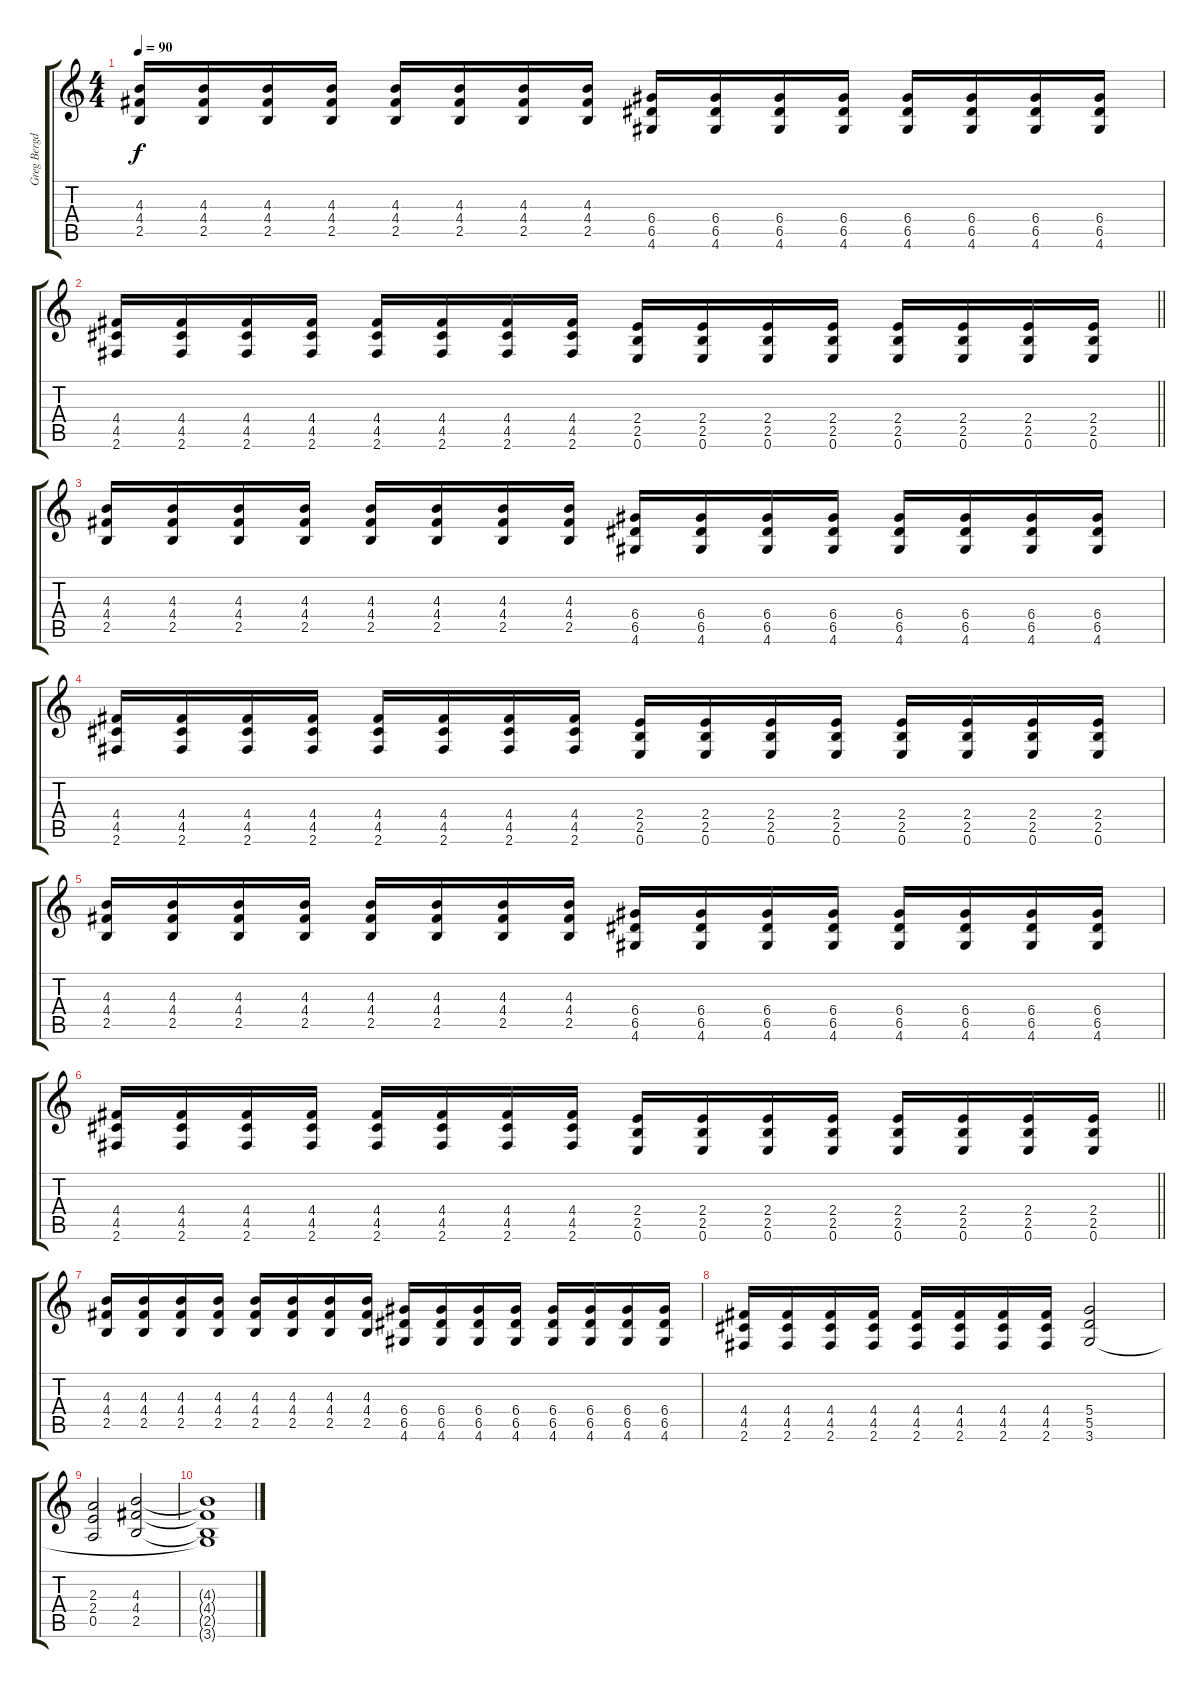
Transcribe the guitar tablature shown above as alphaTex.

\track ("Greg Bergdorf - Guitar" "Greg Bergd") {instrument distortionguitar}
\staff {score tabs}
\tuning (E4 B3 G3 D3 A2 E2) {hide}
\ts (4 4)
\tempo 90
\clef g2
\ks c
(4.3 4.4 2.5).16{dy f} (4.3 4.4 2.5).16 (4.3 4.4 2.5).16 (4.3 4.4 2.5).16 (4.3 4.4 2.5).16 (4.3 4.4 2.5).16 (4.3 4.4 2.5).16 (4.3 4.4 2.5).16 (6.4 6.5 4.6).16 (6.4 6.5 4.6).16 (6.4 6.5 4.6).16 (6.4 6.5 4.6).16 (6.4 6.5 4.6).16 (6.4 6.5 4.6).16 (6.4 6.5 4.6).16 (6.4 6.5 4.6).16 |
\barLineRight lightlight
(4.4 4.5 2.6).16 (4.4 4.5 2.6).16 (4.4 4.5 2.6).16 (4.4 4.5 2.6).16 (4.4 4.5 2.6).16 (4.4 4.5 2.6).16 (4.4 4.5 2.6).16 (4.4 4.5 2.6).16 (2.4 2.5 0.6).16 (2.4 2.5 0.6).16 (2.4 2.5 0.6).16 (2.4 2.5 0.6).16 (2.4 2.5 0.6).16 (2.4 2.5 0.6).16 (2.4 2.5 0.6).16 (2.4 2.5 0.6).16 |
(4.3 4.4 2.5).16 (4.3 4.4 2.5).16 (4.3 4.4 2.5).16 (4.3 4.4 2.5).16 (4.3 4.4 2.5).16 (4.3 4.4 2.5).16 (4.3 4.4 2.5).16 (4.3 4.4 2.5).16 (6.4 6.5 4.6).16 (6.4 6.5 4.6).16 (6.4 6.5 4.6).16 (6.4 6.5 4.6).16 (6.4 6.5 4.6).16 (6.4 6.5 4.6).16 (6.4 6.5 4.6).16 (6.4 6.5 4.6).16 |
(4.4 4.5 2.6).16 (4.4 4.5 2.6).16 (4.4 4.5 2.6).16 (4.4 4.5 2.6).16 (4.4 4.5 2.6).16 (4.4 4.5 2.6).16 (4.4 4.5 2.6).16 (4.4 4.5 2.6).16 (2.4 2.5 0.6).16 (2.4 2.5 0.6).16 (2.4 2.5 0.6).16 (2.4 2.5 0.6).16 (2.4 2.5 0.6).16 (2.4 2.5 0.6).16 (2.4 2.5 0.6).16 (2.4 2.5 0.6).16 |
(4.3 4.4 2.5).16 (4.3 4.4 2.5).16 (4.3 4.4 2.5).16 (4.3 4.4 2.5).16 (4.3 4.4 2.5).16 (4.3 4.4 2.5).16 (4.3 4.4 2.5).16 (4.3 4.4 2.5).16 (6.4 6.5 4.6).16 (6.4 6.5 4.6).16 (6.4 6.5 4.6).16 (6.4 6.5 4.6).16 (6.4 6.5 4.6).16 (6.4 6.5 4.6).16 (6.4 6.5 4.6).16 (6.4 6.5 4.6).16 |
\barLineRight lightlight
(4.4 4.5 2.6).16 (4.4 4.5 2.6).16 (4.4 4.5 2.6).16 (4.4 4.5 2.6).16 (4.4 4.5 2.6).16 (4.4 4.5 2.6).16 (4.4 4.5 2.6).16 (4.4 4.5 2.6).16 (2.4 2.5 0.6).16 (2.4 2.5 0.6).16 (2.4 2.5 0.6).16 (2.4 2.5 0.6).16 (2.4 2.5 0.6).16 (2.4 2.5 0.6).16 (2.4 2.5 0.6).16 (2.4 2.5 0.6).16 |
(4.3 4.4 2.5).16 (4.3 4.4 2.5).16 (4.3 4.4 2.5).16 (4.3 4.4 2.5).16 (4.3 4.4 2.5).16 (4.3 4.4 2.5).16 (4.3 4.4 2.5).16 (4.3 4.4 2.5).16 (6.4 6.5 4.6).16 (6.4 6.5 4.6).16 (6.4 6.5 4.6).16 (6.4 6.5 4.6).16 (6.4 6.5 4.6).16 (6.4 6.5 4.6).16 (6.4 6.5 4.6).16 (6.4 6.5 4.6).16 |
(4.4 4.5 2.6).16 (4.4 4.5 2.6).16 (4.4 4.5 2.6).16 (4.4 4.5 2.6).16 (4.4 4.5 2.6).16 (4.4 4.5 2.6).16 (4.4 4.5 2.6).16 (4.4 4.5 2.6).16 (5.4 5.5 3.6).2 |
(2.3 2.4 0.5).2 (4.3 4.4 2.5).2 |
(4.3{t} 4.4{t} 2.5{t} 3.6{t}).1
